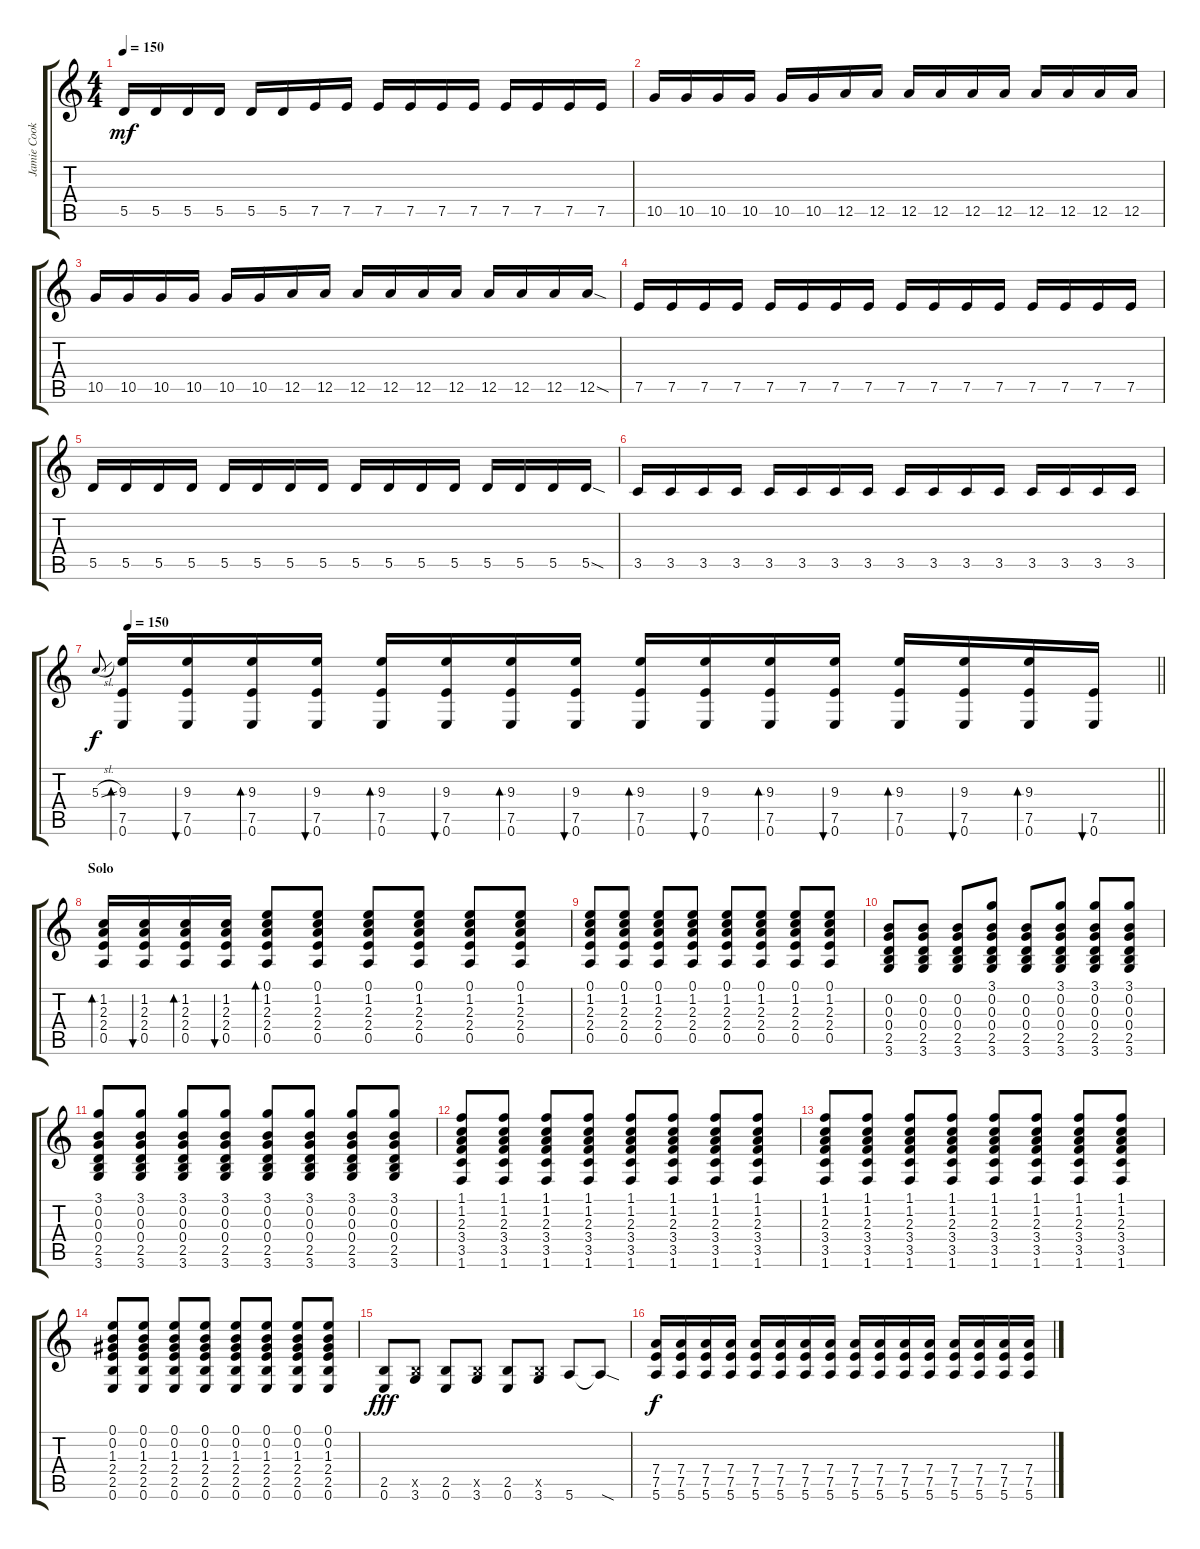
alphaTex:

\track ("Jamie Cook - Guitar RSE" "Jamie Cook") {instrument overdrivenguitar}
\staff {score tabs}
\tuning (E4 B3 G3 D3 A2 E2) {hide}
\ts (4 4)
\tempo 150
\clef g2
\ks c
5.5.16{dy mf} 5.5.16 5.5.16 5.5.16 5.5.16 5.5.16 7.5.16 7.5.16 7.5.16 7.5.16 7.5.16 7.5.16 7.5.16 7.5.16 7.5.16 7.5.16 |
10.5.16 10.5.16 10.5.16 10.5.16 10.5.16 10.5.16 12.5.16 12.5.16 12.5.16 12.5.16 12.5.16 12.5.16 12.5.16 12.5.16 12.5.16 12.5.16 |
10.5.16 10.5.16 10.5.16 10.5.16 10.5.16 10.5.16 12.5.16 12.5.16 12.5.16 12.5.16 12.5.16 12.5.16 12.5.16 12.5.16 12.5.16 12.5{sod}.16 |
7.5.16 7.5.16 7.5.16 7.5.16 7.5.16 7.5.16 7.5.16 7.5.16 7.5.16 7.5.16 7.5.16 7.5.16 7.5.16 7.5.16 7.5.16 7.5.16 |
5.5.16 5.5.16 5.5.16 5.5.16 5.5.16 5.5.16 5.5.16 5.5.16 5.5.16 5.5.16 5.5.16 5.5.16 5.5.16 5.5.16 5.5.16 5.5{sod}.16 |
3.5.16 3.5.16 3.5.16 3.5.16 3.5.16 3.5.16 3.5.16 3.5.16 3.5.16 3.5.16 3.5.16 3.5.16 3.5.16 3.5.16 3.5.16 3.5.16 |
\tempo (150 0.03125)
\barLineRight lightlight
5.3{sl}.8{gr onbeat dy f} (9.3 7.5 0.6).16{bd 60 instrument overdrivenguitar} (9.3 7.5 0.6).16{bu 60} (9.3 7.5 0.6).16{bd 60} (9.3 7.5 0.6).16{bu 60} (9.3 7.5 0.6).16{bd 60} (9.3 7.5 0.6).16{bu 60} (9.3 7.5 0.6).16{bd 60} (9.3 7.5 0.6).16{bu 60} (9.3 7.5 0.6).16{bd 60} (9.3 7.5 0.6).16{bu 60} (9.3 7.5 0.6).16{bd 60} (9.3 7.5 0.6).16{bu 60} (9.3 7.5 0.6).16{bd 60} (9.3 7.5 0.6).16{bu 60} (9.3 7.5 0.6).16{bd 60} (7.5 0.6).16{bu 60} |
\section ("" "Solo")
(1.2 2.3 2.4 0.5).16{bd 60} (1.2 2.3 2.4 0.5).16{bu 60} (1.2 2.3 2.4 0.5).16{bd 60} (1.2 2.3 2.4 0.5).16{bu 60} (0.1 1.2 2.3 2.4 0.5).8{bd 60} (0.1 1.2 2.3 2.4 0.5).8 (0.1 1.2 2.3 2.4 0.5).8 (0.1 1.2 2.3 2.4 0.5).8 (0.1 1.2 2.3 2.4 0.5).8 (0.1 1.2 2.3 2.4 0.5).8 |
(0.1 1.2 2.3 2.4 0.5).8 (0.1 1.2 2.3 2.4 0.5).8 (0.1 1.2 2.3 2.4 0.5).8 (0.1 1.2 2.3 2.4 0.5).8 (0.1 1.2 2.3 2.4 0.5).8 (0.1 1.2 2.3 2.4 0.5).8 (0.1 1.2 2.3 2.4 0.5).8 (0.1 1.2 2.3 2.4 0.5).8 |
(0.2 0.3 0.4 2.5 3.6).8 (0.2 0.3 0.4 2.5 3.6).8 (0.2 0.3 0.4 2.5 3.6).8 (3.1 0.2 0.3 0.4 2.5 3.6).8 (0.2 0.3 0.4 2.5 3.6).8 (3.1 0.2 0.3 0.4 2.5 3.6).8 (3.1 0.2 0.3 0.4 2.5 3.6).8 (3.1 0.2 0.3 0.4 2.5 3.6).8 |
(3.1 0.2 0.3 0.4 2.5 3.6).8 (3.1 0.2 0.3 0.4 2.5 3.6).8 (3.1 0.2 0.3 0.4 2.5 3.6).8 (3.1 0.2 0.3 0.4 2.5 3.6).8 (3.1 0.2 0.3 0.4 2.5 3.6).8 (3.1 0.2 0.3 0.4 2.5 3.6).8 (3.1 0.2 0.3 0.4 2.5 3.6).8 (3.1 0.2 0.3 0.4 2.5 3.6).8 |
(1.1 1.2 2.3 3.4 3.5 1.6).8 (1.1 1.2 2.3 3.4 3.5 1.6).8 (1.1 1.2 2.3 3.4 3.5 1.6).8 (1.1 1.2 2.3 3.4 3.5 1.6).8 (1.1 1.2 2.3 3.4 3.5 1.6).8 (1.1 1.2 2.3 3.4 3.5 1.6).8 (1.1 1.2 2.3 3.4 3.5 1.6).8 (1.1 1.2 2.3 3.4 3.5 1.6).8 |
(1.1 1.2 2.3 3.4 3.5 1.6).8 (1.1 1.2 2.3 3.4 3.5 1.6).8 (1.1 1.2 2.3 3.4 3.5 1.6).8 (1.1 1.2 2.3 3.4 3.5 1.6).8 (1.1 1.2 2.3 3.4 3.5 1.6).8 (1.1 1.2 2.3 3.4 3.5 1.6).8 (1.1 1.2 2.3 3.4 3.5 1.6).8 (1.1 1.2 2.3 3.4 3.5 1.6).8 |
(0.1 0.2 1.3 2.4 2.5 0.6).8 (0.1 0.2 1.3 2.4 2.5 0.6).8 (0.1 0.2 1.3 2.4 2.5 0.6).8 (0.1 0.2 1.3 2.4 2.5 0.6).8 (0.1 0.2 1.3 2.4 2.5 0.6).8 (0.1 0.2 1.3 2.4 2.5 0.6).8 (0.1 0.2 1.3 2.4 2.5 0.6).8 (0.1 0.2 1.3 2.4 2.5 0.6).8 |
(2.5 0.6).8{dy fff instrument overdrivenguitar} (2.5{x} 3.6).8 (2.5 0.6).8 (2.5{x} 3.6).8 (2.5 0.6).8 (2.5{x} 3.6).8 5.6.8 5.6{sod t}.8 |
(7.4 7.5 5.6).16{dy f instrument overdrivenguitar} (7.4 7.5 5.6).16 (7.4 7.5 5.6).16 (7.4 7.5 5.6).16 (7.4 7.5 5.6).16 (7.4 7.5 5.6).16 (7.4 7.5 5.6).16 (7.4 7.5 5.6).16 (7.4 7.5 5.6).16 (7.4 7.5 5.6).16 (7.4 7.5 5.6).16 (7.4 7.5 5.6).16 (7.4 7.5 5.6).16 (7.4 7.5 5.6).16 (7.4 7.5 5.6).16 (7.4 7.5 5.6).16
